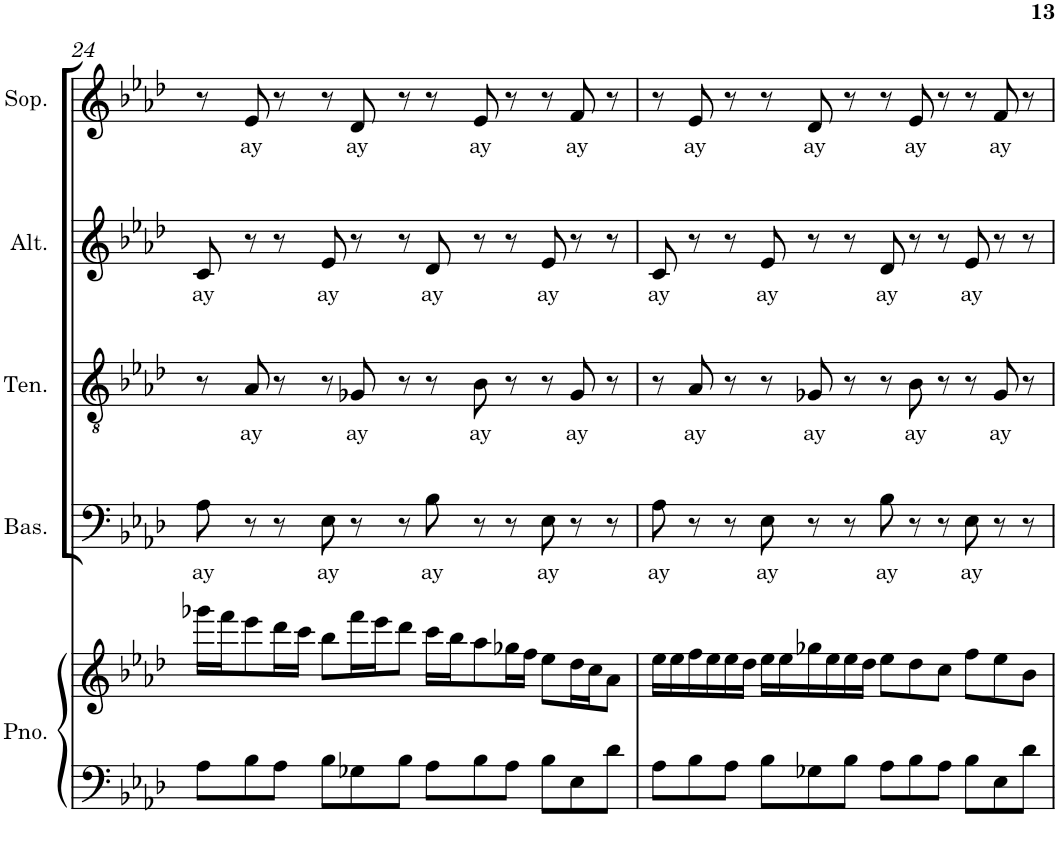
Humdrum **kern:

**kern	**kern	**kern	**text	**kern	**text	**kern	**text	**kern	**text
*part5	*part5	*part4	*part4	*part3	*part3	*part2	*part2	*part1	*part1
*staff6	*staff5	*staff4	*staff4	*staff3	*staff3	*staff2	*staff2	*staff1	*staff1
*I"Piano	*	*I"Bass	*	*I"Tenor	*	*I"Alto	*	*I"Soprano	*
*I'Pno.	*	*I'Bas.	*	*I'Ten.	*	*I'Alt.	*	*I'Sop.	*
!!LO:PB:g=z
*clefF4	*clefG2	*clefF4	*	*clefGv2	*	*clefG2	*	*clefG2	*
*k[b-e-a-d-]	*k[b-e-a-d-]	*k[b-e-a-d-]	*	*k[b-e-a-d-]	*	*k[b-e-a-d-]	*	*k[b-e-a-d-]	*
*A-:	*A-:	*A-:	*	*A-:	*	*A-:	*	*A-:	*
*M12/8	*M12/8	*M12/8	*	*M12/8	*	*M12/8	*	*M12/8	*
=24	=24	=24	=24	=24	=24	=24	=24	=24	=24
!	!	!	!LO:LY:b	!	!	!	!LO:LY:b	!	!
8A-\L	16ggg-X\LL	8A-\	ay	8r	.	8c/	ay	8r	.
.	16fff\J	.	.	.	.	.	.	.	.
!	!	!	!	!	!LO:LY:b	!	!	!	!LO:LY:b
8B-\	8eee-\	8r	.	8A-/	ay	8r	.	8e-/	ay
8A-\J	16ddd-\L	8r	.	8r	.	8r	.	8r	.
.	16ccc\JJ	.	.	.	.	.	.	.	.
!	!	!	!LO:LY:b	!	!	!	!LO:LY:b	!	!
8B-\L	8bb-\L	8E-\	ay	8r	.	8e-/	ay	8r	.
!	!	!	!	!	!LO:LY:b	!	!	!	!LO:LY:b
8G-X\	16fff\L	8r	.	8G-X/	ay	8r	.	8d-/	ay
.	16eee-\J	.	.	.	.	.	.	.	.
8B-\J	8ddd-\J	8r	.	8r	.	8r	.	8r	.
!	!	!	!LO:LY:b	!	!	!	!LO:LY:b	!	!
8A-\L	16ccc\LL	8B-\	ay	8r	.	8d-/	ay	8r	.
.	16bb-\J	.	.	.	.	.	.	.	.
!	!	!	!	!	!LO:LY:b	!	!	!	!LO:LY:b
8B-\	8aa-\	8r	.	8B-\	ay	8r	.	8e-/	ay
8A-\J	16gg-X\L	8r	.	8r	.	8r	.	8r	.
.	16ff\JJ	.	.	.	.	.	.	.	.
!	!	!	!LO:LY:b	!	!	!	!LO:LY:b	!	!
8B-\L	8ee-\L	8E-\	ay	8r	.	8e-/	ay	8r	.
!	!	!	!	!	!LO:LY:b	!	!	!	!LO:LY:b
8E-\	16dd-\L	8r	.	8G-/	ay	8r	.	8f/	ay
.	16cc\J	.	.	.	.	.	.	.	.
8d-\J	8a-\J	8r	.	8r	.	8r	.	8r	.
=25	=25	=25	=25	=25	=25	=25	=25	=25	=25
!	!	!	!LO:LY:b	!	!	!	!LO:LY:b	!	!
8A-\L	16ee-\LL	8A-\	ay	8r	.	8c/	ay	8r	.
.	16ee-\	.	.	.	.	.	.	.	.
!	!	!	!	!	!LO:LY:b	!	!	!	!LO:LY:b
8B-\	16ff\	8r	.	8A-/	ay	8r	.	8e-/	ay
.	16ee-\	.	.	.	.	.	.	.	.
8A-\J	16ee-\	8r	.	8r	.	8r	.	8r	.
.	16dd-\JJ	.	.	.	.	.	.	.	.
!	!	!	!LO:LY:b	!	!	!	!LO:LY:b	!	!
8B-\L	16ee-\LL	8E-\	ay	8r	.	8e-/	ay	8r	.
.	16ee-\	.	.	.	.	.	.	.	.
!	!	!	!	!	!LO:LY:b	!	!	!	!LO:LY:b
8G-X\	16gg-X\	8r	.	8G-X/	ay	8r	.	8d-/	ay
.	16ee-\	.	.	.	.	.	.	.	.
8B-\J	16ee-\	8r	.	8r	.	8r	.	8r	.
.	16dd-\JJ	.	.	.	.	.	.	.	.
!	!	!	!LO:LY:b	!	!	!	!LO:LY:b	!	!
8A-\L	8ee-\L	8B-\	ay	8r	.	8d-/	ay	8r	.
!	!	!	!	!	!LO:LY:b	!	!	!	!LO:LY:b
8B-\	8dd-\	8r	.	8B-\	ay	8r	.	8e-/	ay
8A-\J	8cc\J	8r	.	8r	.	8r	.	8r	.
!	!	!	!LO:LY:b	!	!	!	!LO:LY:b	!	!
8B-\L	8ff\L	8E-\	ay	8r	.	8e-/	ay	8r	.
!	!	!	!	!	!LO:LY:b	!	!	!	!LO:LY:b
8E-\	8ee-\	8r	.	8G-/	ay	8r	.	8f/	ay
8d-\J	8b-\J	8r	.	8r	.	8r	.	8r	.
=	=	=	=	=	=	=	=	=	=
*-	*-	*-	*-	*-	*-	*-	*-	*-	*-
